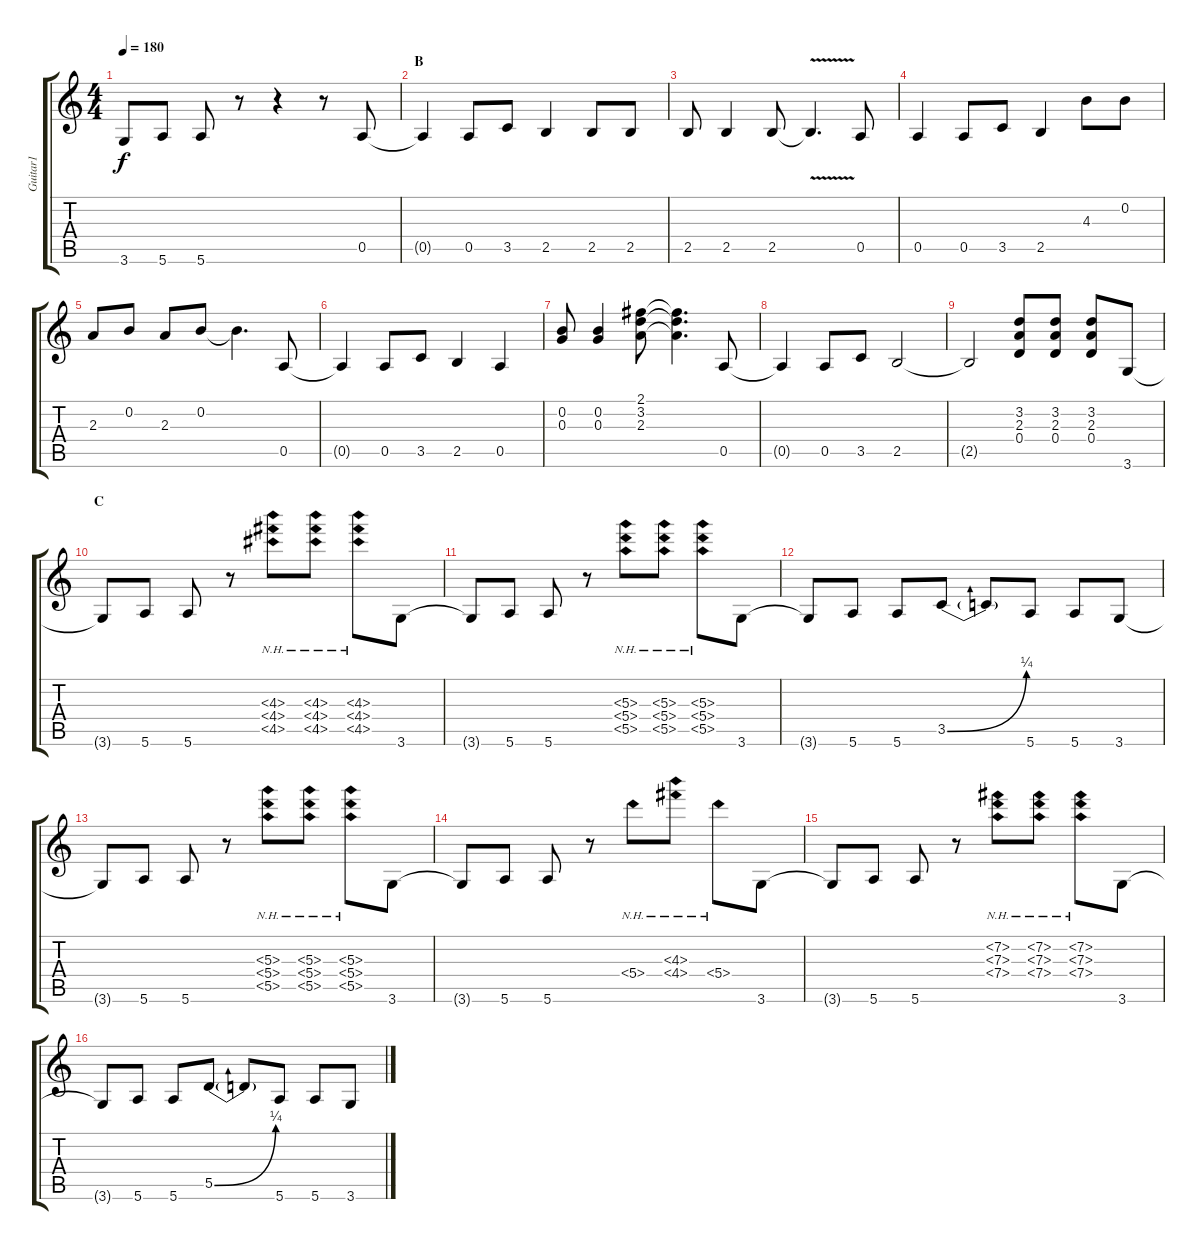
\track ("Guitar1" "Guitar1") {instrument distortionguitar}
\staff {score tabs}
\tuning (E4 B3 G3 D3 A2 E2) {hide}
\ts (4 4)
\tempo 180
\clef g2
\ks c
3.6{t}.8{dy f} 5.6.8 5.6.8 r.8 r.4 r.8 0.5.8 |
\section ("" "B")
0.5{t}.4 0.5.8 3.5.8 2.5.4 2.5.8 2.5.8 |
2.5.8 2.5.4 2.5.8 2.5{v t}.4{d} 0.5.8 |
0.5.4 0.5.8 3.5.8 2.5.4 4.3.8 0.2.8 |
2.3.8 0.2.8 2.3.8 0.2.8 0.2{t}.4{d} 0.5.8 |
0.5{t}.4 0.5.8 3.5.8 2.5.4 0.5.4 |
(0.2 0.3).8 (0.2 0.3).4 (2.1 3.2 2.3).8 (2.1{t} 3.2{t} 2.3{t}).4{d} 0.5.8 |
0.5{t}.4 0.5.8 3.5.8 2.5.2 |
2.5{t}.2 (3.2 2.3 0.4).8 (3.2 2.3 0.4).8 (3.2 2.3 0.4).8 3.6.8 |
\section ("" "C")
3.6{t}.8 5.6.8 5.6.8 r.8 (4.3{nh} 4.4{nh} 4.5{nh}).8 (4.3{nh} 4.4{nh} 4.5{nh}).8 (4.3{nh} 4.4{nh} 4.5{nh}).8 3.6.8 |
3.6{t}.8 5.6.8 5.6.8 r.8 (5.3{nh} 5.4{nh} 5.5{nh}).8 (5.3{nh} 5.4{nh} 5.5{nh}).8 (5.3{nh} 5.4{nh} 5.5{nh}).8 3.6.8 |
3.6{t}.8 5.6.8 5.6.8 3.5{be (bend 0 0 60 1)}.8 3.5{t}.8 5.6.8 5.6.8 3.6.8 |
3.6{t}.8 5.6.8 5.6.8 r.8 (5.3{nh} 5.4{nh} 5.5{nh}).8 (5.3{nh} 5.4{nh} 5.5{nh}).8 (5.3{nh} 5.4{nh} 5.5{nh}).8 3.6.8 |
3.6{t}.8 5.6.8 5.6.8 r.8 5.4{nh}.8 (4.3{nh} 4.4{nh}).8 5.4{nh}.8 3.6.8 |
3.6{t}.8 5.6.8 5.6.8 r.8 (7.2{nh} 7.3{nh} 7.4{nh}).8 (7.2{nh} 7.3{nh} 7.4{nh}).8 (7.2{nh} 7.3{nh} 7.4{nh}).8 3.6.8 |
3.6{t}.8 5.6.8 5.6.8 5.5{be (bend 0 0 60 1)}.8 5.5{t}.8 5.6.8 5.6.8 3.6.8
